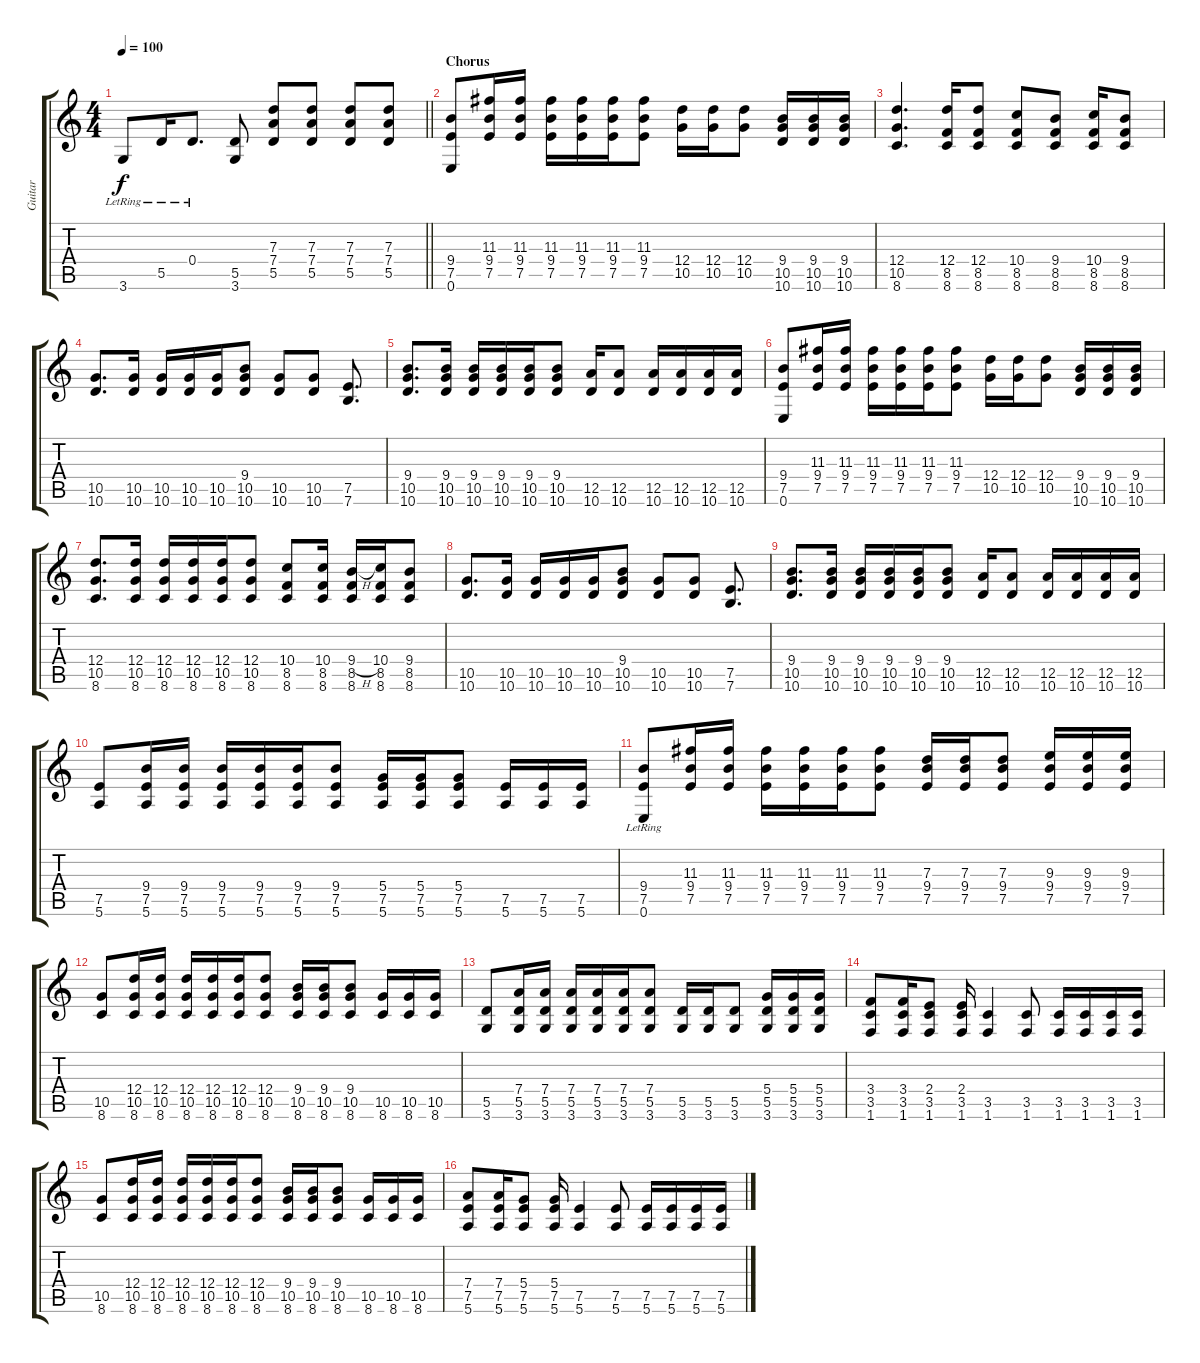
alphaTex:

\track ("Guitar" "Guitar") {instrument acousticguitarsteel}
\staff {score tabs}
\tuning (E4 B3 G3 D3 A2 E2) {hide}
\ts (4 4)
\tempo 100
\clef g2
\barLineRight lightlight
\ks c
3.6{lr}.8{dy f} 5.5{lr}.16 0.4{lr}.8{d} (5.5 3.6).8 (7.3 7.4 5.5).8 (7.3 7.4 5.5).8 (7.3 7.4 5.5).8 (7.3 7.4 5.5).8 |
\section ("" "Chorus")
(9.4 7.5 0.6).8 (11.3 9.4 7.5).16 (11.3 9.4 7.5).16 (11.3 9.4 7.5).16 (11.3 9.4 7.5).16 (11.3 9.4 7.5).16 (11.3 9.4 7.5).8 (12.4 10.5).16 (12.4 10.5).16 (12.4 10.5).8 (9.4 10.5 10.6).16 (9.4 10.5 10.6).16 (9.4 10.5 10.6).16 |
(12.4 10.5 8.6).4{d} (12.4 8.5 8.6).16 (12.4 8.5 8.6).8 (10.4 8.5 8.6).8 (9.4 8.5 8.6).8 (10.4 8.5 8.6).16 (9.4 8.5 8.6).8 |
(10.5 10.6).8{d} (10.5 10.6).16 (10.5 10.6).16 (10.5 10.6).16 (10.5 10.6).16 (9.4 10.5 10.6).8 (10.5 10.6).8 (10.5 10.6).8 (7.5 7.6).8{d} |
(9.4 10.5 10.6).8{d} (9.4 10.5 10.6).16 (9.4 10.5 10.6).16 (9.4 10.5 10.6).16 (9.4 10.5 10.6).16 (9.4 10.5 10.6).8 (12.5 10.6).16 (12.5 10.6).8 (12.5 10.6).16 (12.5 10.6).16 (12.5 10.6).16 (12.5 10.6).16 |
(9.4 7.5 0.6).8 (11.3 9.4 7.5).16 (11.3 9.4 7.5).16 (11.3 9.4 7.5).16 (11.3 9.4 7.5).16 (11.3 9.4 7.5).16 (11.3 9.4 7.5).8 (12.4 10.5).16 (12.4 10.5).16 (12.4 10.5).8 (9.4 10.5 10.6).16 (9.4 10.5 10.6).16 (9.4 10.5 10.6).16 |
(12.4 10.5 8.6).8{d} (12.4 10.5 8.6).16 (12.4 10.5 8.6).16 (12.4 10.5 8.6).16 (12.4 10.5 8.6).16 (12.4 10.5 8.6).8 (10.4 8.5 8.6).8 (10.4 8.5 8.6).16 (9.4{h} 8.5 8.6).16 (10.4 8.5 8.6).16 (9.4 8.5 8.6).8 |
(10.5 10.6).8{d} (10.5 10.6).16 (10.5 10.6).16 (10.5 10.6).16 (10.5 10.6).16 (9.4 10.5 10.6).8 (10.5 10.6).8 (10.5 10.6).8 (7.5 7.6).8{d} |
(9.4 10.5 10.6).8{d} (9.4 10.5 10.6).16 (9.4 10.5 10.6).16 (9.4 10.5 10.6).16 (9.4 10.5 10.6).16 (9.4 10.5 10.6).8 (12.5 10.6).16 (12.5 10.6).8 (12.5 10.6).16 (12.5 10.6).16 (12.5 10.6).16 (12.5 10.6).16 |
(7.5 5.6).8 (9.4 7.5 5.6).16 (9.4 7.5 5.6).16 (9.4 7.5 5.6).16 (9.4 7.5 5.6).16 (9.4 7.5 5.6).16 (9.4 7.5 5.6).8 (5.4 7.5 5.6).16 (5.4 7.5 5.6).16 (5.4 7.5 5.6).8 (7.5 5.6).16 (7.5 5.6).16 (7.5 5.6).16 |
(9.4 7.5 0.6{lr}).8 (11.3 9.4 7.5).16 (11.3 9.4 7.5).16 (11.3 9.4 7.5).16 (11.3 9.4 7.5).16 (11.3 9.4 7.5).16 (11.3 9.4 7.5).8 (7.3 9.4 7.5).16 (7.3 9.4 7.5).16 (7.3 9.4 7.5).8 (9.3 9.4 7.5).16 (9.3 9.4 7.5).16 (9.3 9.4 7.5).16 |
(10.5 8.6).8 (12.4 10.5 8.6).16 (12.4 10.5 8.6).16 (12.4 10.5 8.6).16 (12.4 10.5 8.6).16 (12.4 10.5 8.6).16 (12.4 10.5 8.6).8 (9.4 10.5 8.6).16 (9.4 10.5 8.6).16 (9.4 10.5 8.6).8 (10.5 8.6).16 (10.5 8.6).16 (10.5 8.6).16 |
(5.5 3.6).8 (7.4 5.5 3.6).16 (7.4 5.5 3.6).16 (7.4 5.5 3.6).16 (7.4 5.5 3.6).16 (7.4 5.5 3.6).16 (7.4 5.5 3.6).8 (5.5 3.6).16 (5.5 3.6).16 (5.5 3.6).8 (5.4 5.5 3.6).16 (5.4 5.5 3.6).16 (5.4 5.5 3.6).16 |
(3.4 3.5 1.6).8 (3.4 3.5 1.6).16 (2.4 3.5 1.6).8 (2.4 3.5 1.6).16 (3.5 1.6).4 (3.5 1.6).8 (3.5 1.6).16 (3.5 1.6).16 (3.5 1.6).16 (3.5 1.6).16 |
(10.5 8.6).8 (12.4 10.5 8.6).16 (12.4 10.5 8.6).16 (12.4 10.5 8.6).16 (12.4 10.5 8.6).16 (12.4 10.5 8.6).16 (12.4 10.5 8.6).8 (9.4 10.5 8.6).16 (9.4 10.5 8.6).16 (9.4 10.5 8.6).8 (10.5 8.6).16 (10.5 8.6).16 (10.5 8.6).16 |
(7.4 7.5 5.6).8 (7.4 7.5 5.6).16 (5.4 7.5 5.6).8 (5.4 7.5 5.6).16 (7.5 5.6).4 (7.5 5.6).8 (7.5 5.6).16 (7.5 5.6).16 (7.5 5.6).16 (7.5 5.6).16
